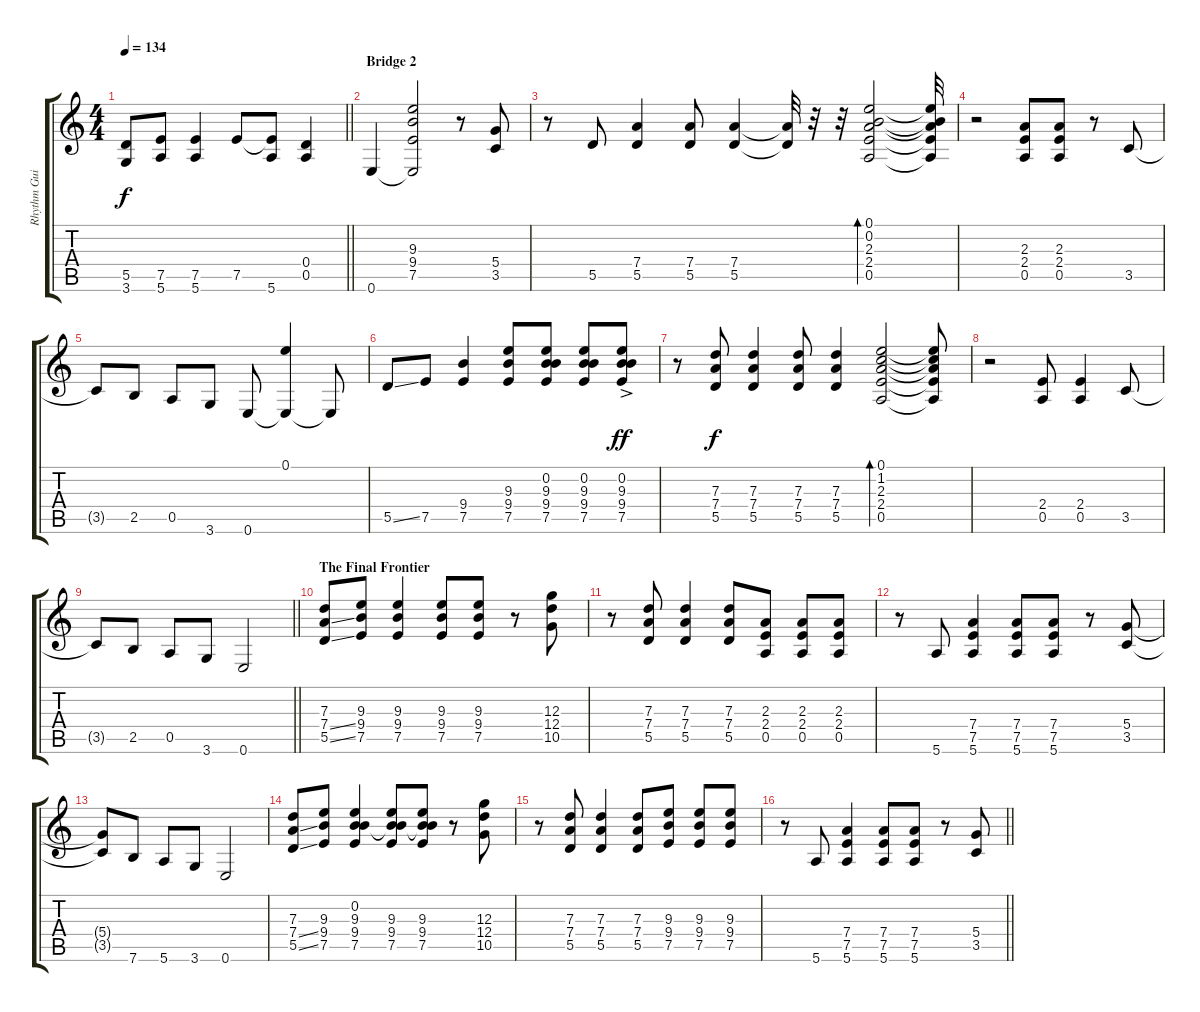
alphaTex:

\track ("Rhythm Guitar R" "Rhythm Gui") {instrument distortionguitar}
\staff {score tabs}
\tuning (E4 B3 G3 D3 A2 E2) {hide}
\ts (4 4)
\tempo 134
\clef g2
\barLineRight lightlight
\ks c
(5.5{t} 3.6{t}).8{dy f} (7.5 5.6).8 (7.5 5.6).4 7.5.8 (7.5{t} 5.6).8 (0.4 0.5).4 |
\section ("" "Bridge 2")
0.6.4 (9.3 9.4 7.5 0.6{t}).2 r.8 (5.4 3.5).8 |
r.8 5.5.8 (7.4 5.5).4 (7.4 5.5).8 (7.4 5.5).4 (7.4{t} 5.5{t}).32 r.32 r.32 (0.1 0.2 2.3 2.4 0.5).2{bd 480} (0.1{t} 0.2{t} 2.3{t} 2.4{t} 0.5{t}).32 |
r.2 (2.3 2.4 0.5).8 (2.3 2.4 0.5).8 r.8 3.5.8 |
3.5{t}.8 2.5.8 0.5.8 3.6.8 0.6.8 (0.1 0.6{t}).4 0.6{t}.8 |
5.5{ss}.8 7.5.8 (9.4 7.5).4 (9.3 9.4 7.5).8 (0.2 9.3 9.4 7.5).8 (0.2 9.3 9.4 7.5).8 (0.2{ac} 9.3 9.4 7.5).8{dy ff} |
r.8 (7.3 7.4 5.5).8{dy f} (7.3 7.4 5.5).4 (7.3 7.4 5.5).8 (7.3 7.4 5.5).4 (0.1 1.2 2.3 2.4 0.5).2{bd 480} (0.1{t} 1.2{t} 2.3{t} 2.4{t} 0.5{t}).8 |
r.2 (2.4 0.5).8 (2.4 0.5).4 3.5.8 |
\barLineRight lightlight
3.5{t}.8 2.5.8 0.5.8 3.6.8 0.6.2 |
\section ("" "The Final Frontier")
(7.3 7.4{ss} 5.5{ss}).8 (9.3 9.4 7.5).8 (9.3 9.4 7.5).4 (9.3 9.4 7.5).8 (9.3 9.4 7.5).8 r.8 (12.3 12.4 10.5).8 |
r.8 (7.3 7.4 5.5).8 (7.3 7.4 5.5).4 (7.3 7.4 5.5).8 (2.3 2.4 0.5).8 (2.3 2.4 0.5).8 (2.3 2.4 0.5).8 |
r.8 5.6.8 (7.4 7.5 5.6).4 (7.4 7.5 5.6).8 (7.4 7.5 5.6).8 r.8 (5.4 3.5).8 |
(5.4{t} 3.5{t}).8 7.6.8 5.6.8 3.6.8 0.6.2 |
(7.3 7.4{ss} 5.5{ss}).8 (9.3 9.4 7.5).8 (0.2 9.3 9.4 7.5).4 (0.2{t} 9.3 9.4 7.5).8 (0.2{t} 9.3 9.4 7.5).8 r.8 (12.3 12.4 10.5).8 |
r.8 (7.3 7.4 5.5).8 (7.3 7.4 5.5).4 (7.3 7.4 5.5).8 (9.3 9.4 7.5).8 (9.3 9.4 7.5).8 (9.3 9.4 7.5).8 |
\barLineRight lightlight
r.8 5.6.8 (7.4 7.5 5.6).4 (7.4 7.5 5.6).8 (7.4 7.5 5.6).8 r.8 (5.4 3.5).8
